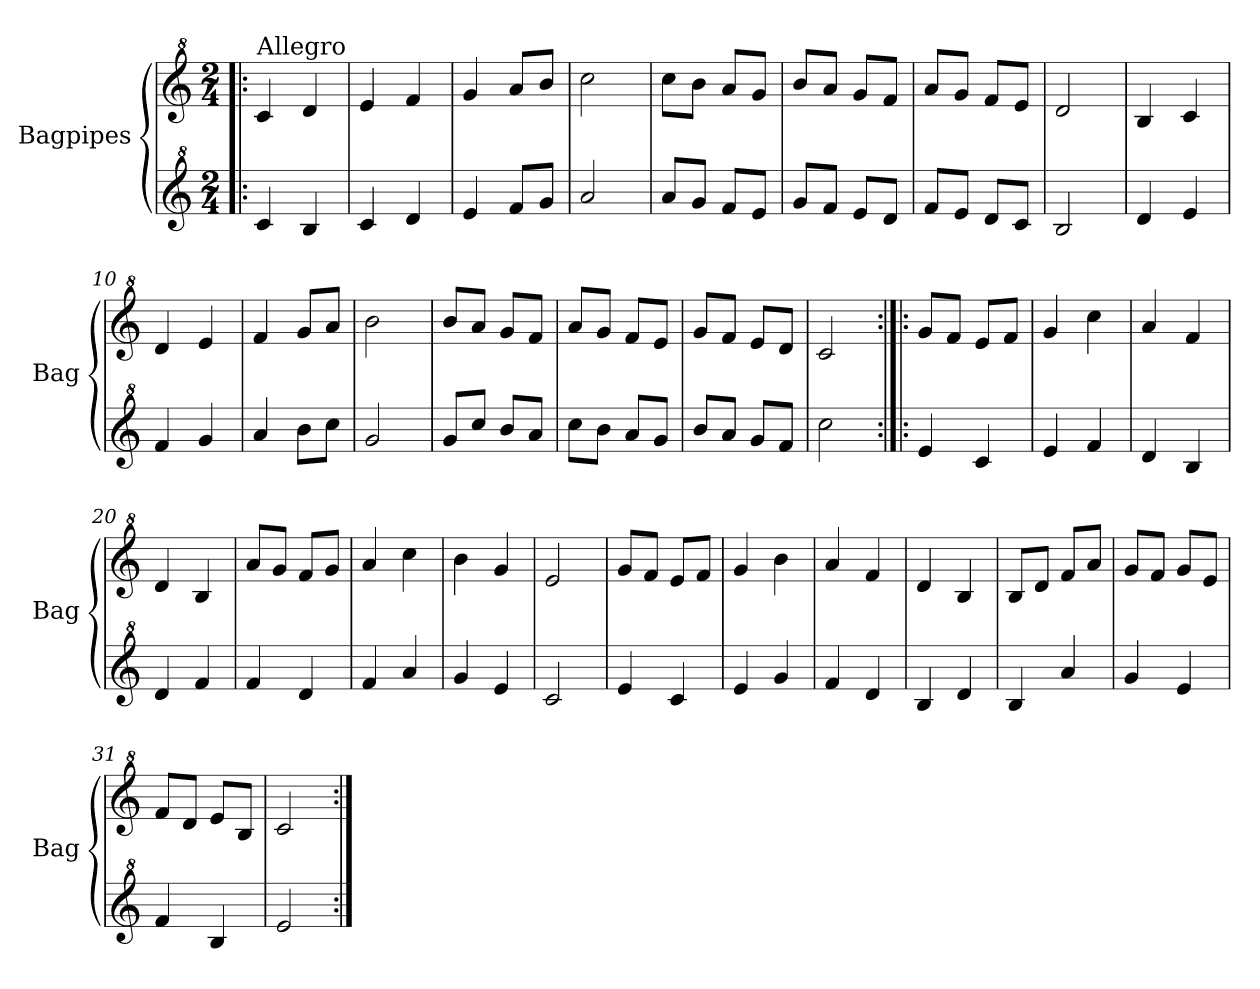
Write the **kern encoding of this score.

**kern	**kern
*part2	*part1
*staff2	*staff1
*I"Bagpipes	*I"Bagpipes
*I'Bag	*I'Bag
*clefG^2	*clefG^2
*k[]	*k[]
*C:	*C:
*M2/4	*M2/4
=1!|:	=1!|:
!	!LO:TX:a:t=Allegro
4cc/	4cc/
4b/	4dd/
=2	=2
4cc/	4ee/
4dd/	4ff/
=3	=3
4ee/	4gg/
8ff/L	8aa/L
8gg/J	8bb/J
=4	=4
2aa/	2ccc\
=5	=5
8aa/L	8ccc\L
8gg/J	8bb\J
8ff/L	8aa/L
8ee/J	8gg/J
=6	=6
8gg/L	8bb/L
8ff/J	8aa/J
8ee/L	8gg/L
8dd/J	8ff/J
=7	=7
8ff/L	8aa/L
8ee/J	8gg/J
8dd/L	8ff/L
8cc/J	8ee/J
=8	=8
2b/	2dd/
=9	=9
4dd/	4b/
4ee/	4cc/
=10	=10
4ff/	4dd/
4gg/	4ee/
=11	=11
4aa/	4ff/
8bb\L	8gg/L
8ccc\J	8aa/J
=12	=12
2gg/	2bb\
=13	=13
8gg/L	8bb/L
8ccc/J	8aa/J
8bb/L	8gg/L
8aa/J	8ff/J
!!LO:LB:g=z
=14	=14
8ccc\L	8aa/L
8bb\J	8gg/J
8aa/L	8ff/L
8gg/J	8ee/J
=15	=15
8bb/L	8gg/L
8aa/J	8ff/J
8gg/L	8ee/L
8ff/J	8dd/J
=16	=16
2ccc\	2cc/
=17:|!|:	=17:|!|:
4ee/	8gg/L
.	8ff/J
4cc/	8ee/L
.	8ff/J
=18	=18
4ee/	4gg/
4ff/	4ccc\
=19	=19
4dd/	4aa/
4b/	4ff/
=20	=20
4dd/	4dd/
4ff/	4b/
=21	=21
4ff/	8aa/L
.	8gg/J
4dd/	8ff/L
.	8gg/J
=22	=22
4ff/	4aa/
4aa/	4ccc\
=23	=23
4gg/	4bb\
4ee/	4gg/
=24	=24
2cc/	2ee/
=25	=25
4ee/	8gg/L
.	8ff/J
4cc/	8ee/L
.	8ff/J
=26	=26
4ee/	4gg/
4gg/	4bb\
=27	=27
4ff/	4aa/
4dd/	4ff/
!!LO:LB:g=z
=28	=28
4b/	4dd/
4dd/	4b/
=29	=29
4b/	8b/L
.	8dd/J
4aa/	8ff/L
.	8aa/J
=30	=30
4gg/	8gg/L
.	8ff/J
4ee/	8gg/L
.	8ee/J
=31	=31
4ff/	8ff/L
.	8dd/J
4b/	8ee/L
.	8b/J
=32	=32
2ee/	2cc/
=:|!	=:|!
*-	*-
